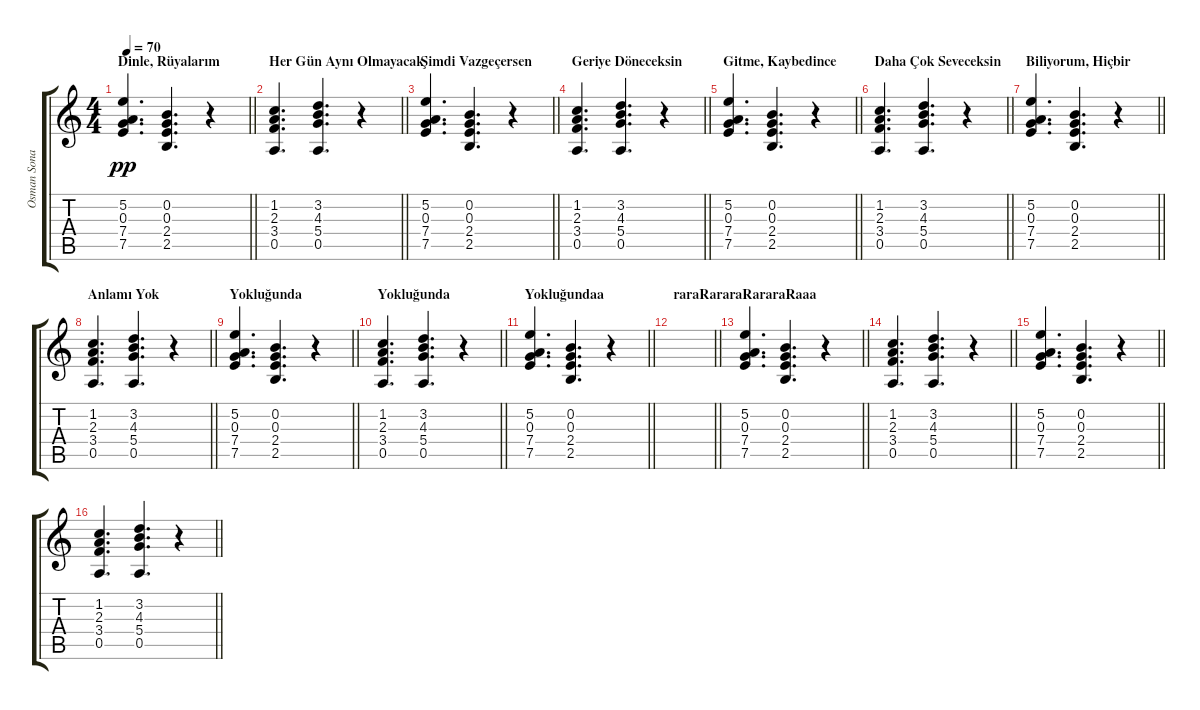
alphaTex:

\track ("Osman Sonant - Hırsız Yavız (Keyboard)" "Osman Sona") {instrument electricguitarclean}
\staff {score tabs}
\tuning (E4 B3 G3 D3 A2 E2) {hide}
\ts (4 4)
\section ("" "Dinle, Rüyalarım")
\tempo 70
\clef g2
\barLineRight lightlight
\ks c
(5.2 0.3 7.4 7.5).4{d dy pp} (0.2 0.3 2.4 2.5).4{d} r.4 |
\section ("" "Her Gün Aynı Olmayacak")
\barLineRight lightlight
(1.2 2.3 3.4 0.5).4{d} (3.2 4.3 5.4 0.5).4{d} r.4 |
\section ("" "Şimdi Vazgeçersen")
\barLineRight lightlight
(5.2 0.3 7.4 7.5).4{d} (0.2 0.3 2.4 2.5).4{d} r.4 |
\section ("" "Geriye Döneceksin")
\barLineRight lightlight
(1.2 2.3 3.4 0.5).4{d} (3.2 4.3 5.4 0.5).4{d} r.4 |
\section ("" "Gitme, Kaybedince")
\barLineRight lightlight
(5.2 0.3 7.4 7.5).4{d} (0.2 0.3 2.4 2.5).4{d} r.4 |
\section ("" "Daha Çok Seveceksin")
\barLineRight lightlight
(1.2 2.3 3.4 0.5).4{d} (3.2 4.3 5.4 0.5).4{d} r.4 |
\section ("" "Biliyorum, Hiçbir")
\barLineRight lightlight
(5.2 0.3 7.4 7.5).4{d} (0.2 0.3 2.4 2.5).4{d} r.4 |
\section ("" "Anlamı Yok")
\barLineRight lightlight
(1.2 2.3 3.4 0.5).4{d} (3.2 4.3 5.4 0.5).4{d} r.4 |
\section ("" "Yokluğunda")
\barLineRight lightlight
(5.2 0.3 7.4 7.5).4{d} (0.2 0.3 2.4 2.5).4{d} r.4 |
\section ("" "Yokluğunda")
\barLineRight lightlight
(1.2 2.3 3.4 0.5).4{d} (3.2 4.3 5.4 0.5).4{d} r.4 |
\section ("" "Yokluğundaa")
\barLineRight lightlight
(5.2 0.3 7.4 7.5).4{d} (0.2 0.3 2.4 2.5).4{d} r.4 |
\section ("" "raraRararaRararaRaaa")
\barLineRight lightlight
|
\barLineRight lightlight
(5.2 0.3 7.4 7.5).4{d} (0.2 0.3 2.4 2.5).4{d} r.4 |
\barLineRight lightlight
(1.2 2.3 3.4 0.5).4{d} (3.2 4.3 5.4 0.5).4{d} r.4 |
\barLineRight lightlight
(5.2 0.3 7.4 7.5).4{d} (0.2 0.3 2.4 2.5).4{d} r.4 |
\barLineRight lightlight
(1.2 2.3 3.4 0.5).4{d} (3.2 4.3 5.4 0.5).4{d} r.4
